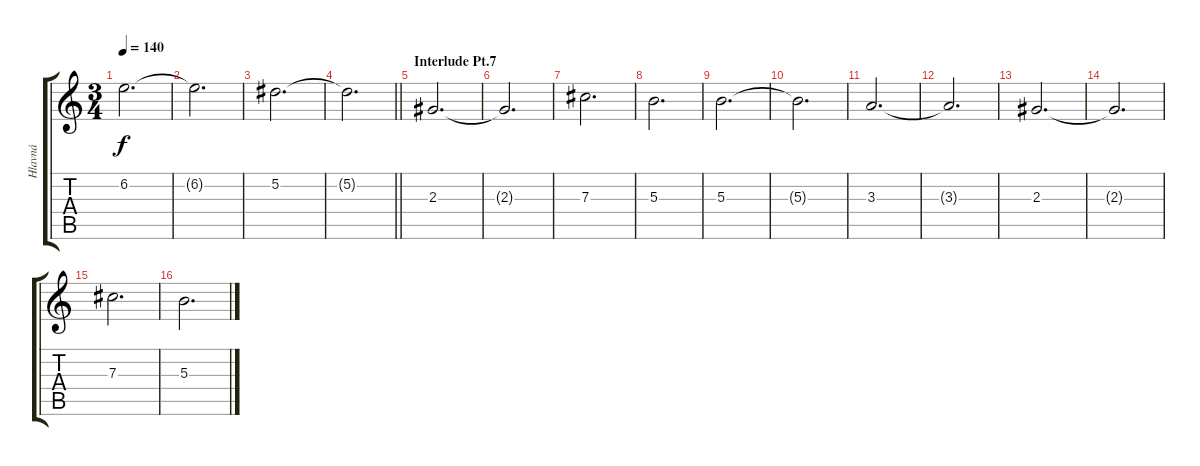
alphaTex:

\track ("Hlavná" "Hlavná") {instrument overdrivenguitar}
\staff {score tabs}
\tuning (Eb4 Bb3 Gb3 Db3 Ab2 Eb2) {hide}
\ts (3 4)
\tempo 140
\clef g2
\ks c
6.2.2{d dy f} |
6.2{t}.2{d} |
5.2.2{d} |
\barLineRight lightlight
5.2{t}.2{d} |
\section ("" "Interlude Pt.7")
2.3.2{d} |
2.3{t}.2{d} |
7.3.2{d} |
5.3.2{d} |
5.3.2{d} |
5.3{t}.2{d} |
3.3.2{d} |
3.3{t}.2{d} |
2.3.2{d} |
2.3{t}.2{d} |
7.3.2{d} |
5.3.2{d}
